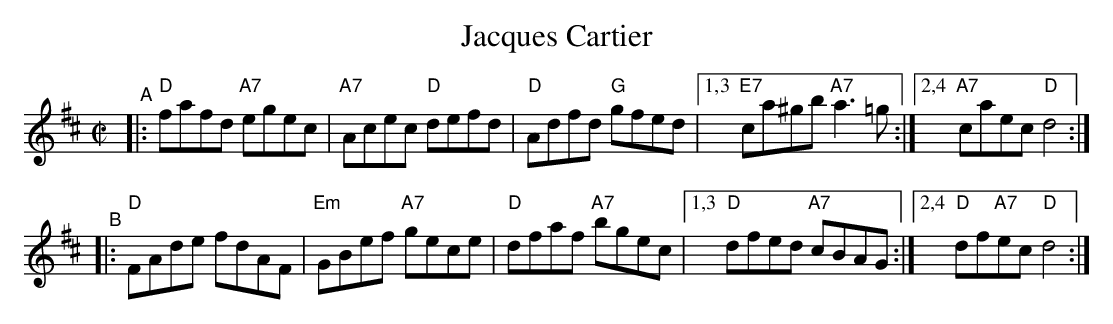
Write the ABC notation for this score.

X:1
T: Jacques Cartier
L: 1/8
M: C|
K: D
"^A"|:\
"D"fafd "A7"egec | "A7"Acec "D"defd | "D"Adfd "G"gfed |\
[1,3 "E7"ca^gb "A7"a3=g :|[2,4 "A7"caec "D"d4 :|
"^B"|:\
"D"FAde fdAF | "Em"GBef "A7"gece | "D"dfaf "A7"bgec |\
[1,3 "D"dfed "A7"cBAG :|[2,4 "D"df"A7"ec "D"d4 :|
